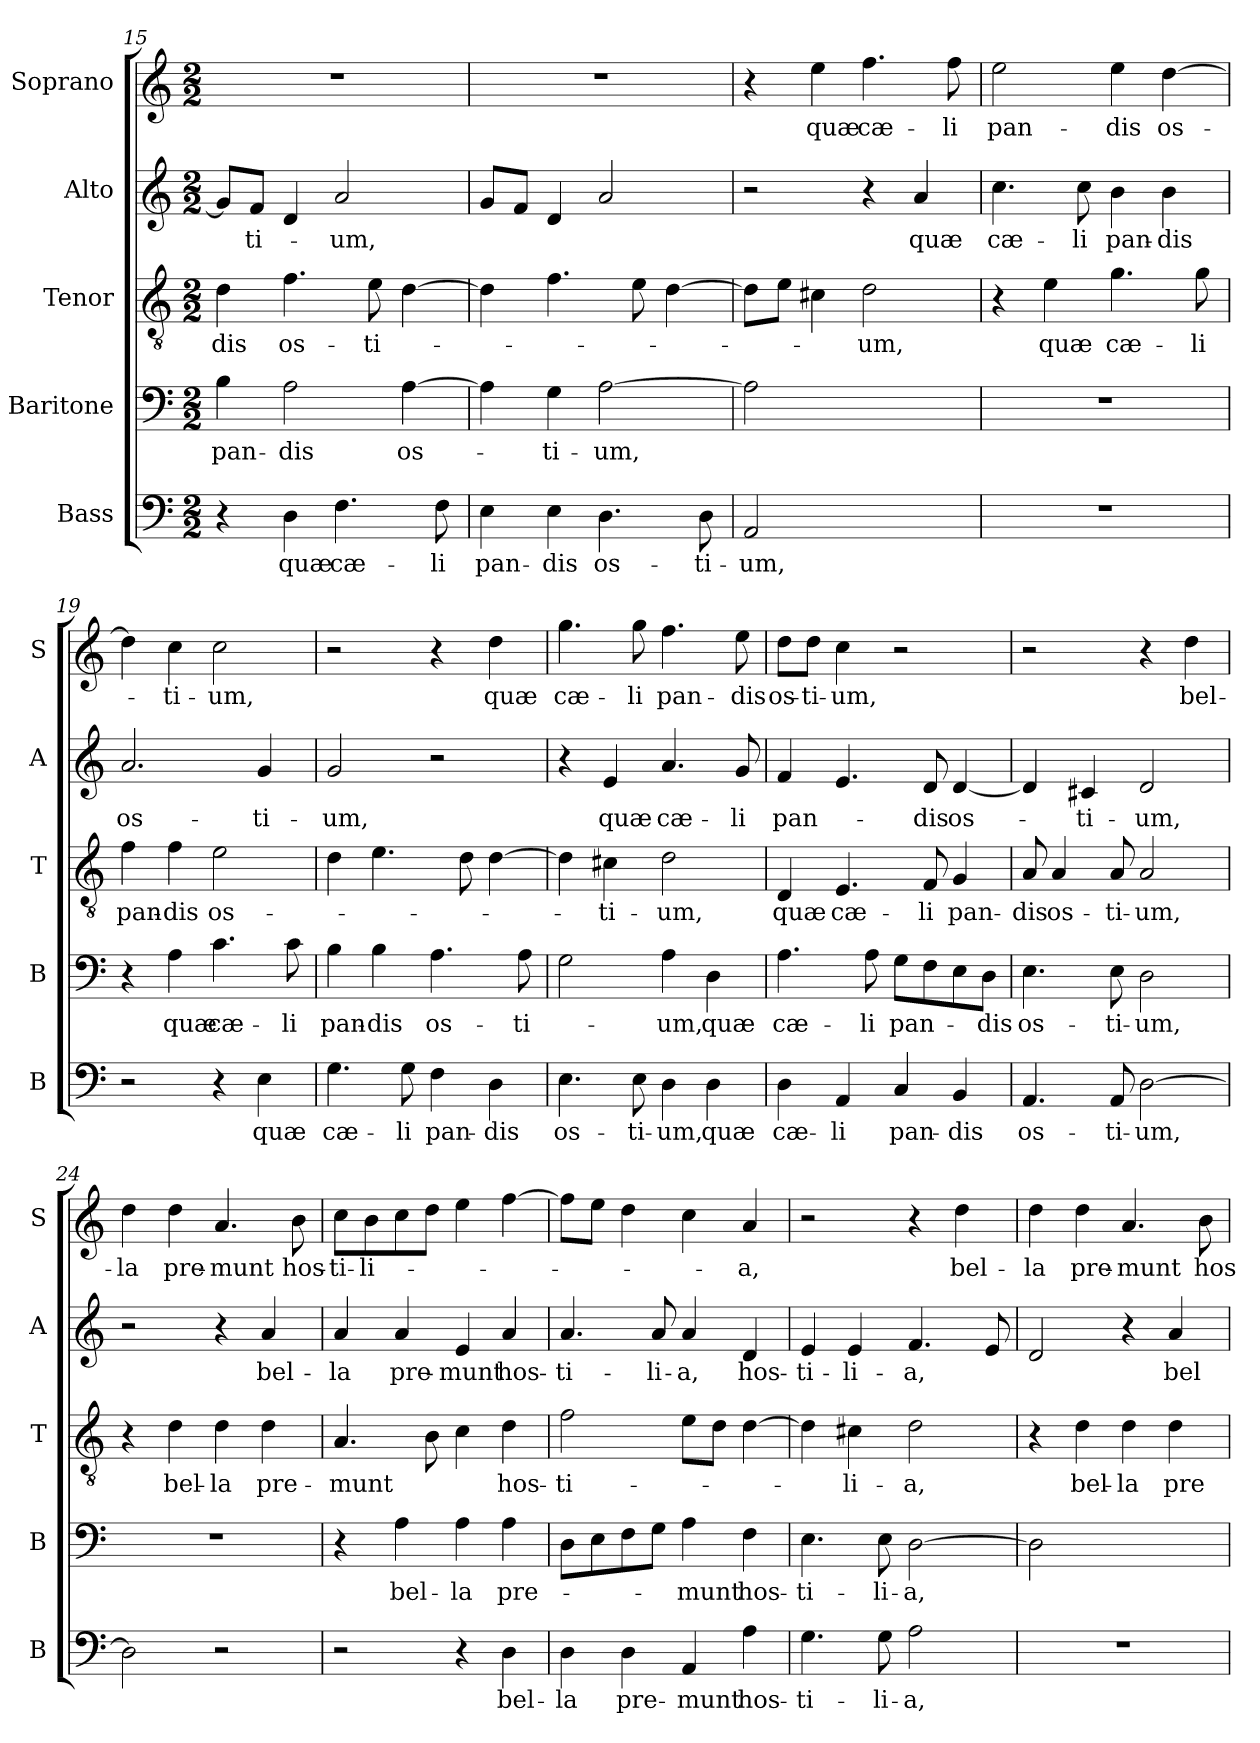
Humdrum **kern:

**kern	**text	**kern	**text	**kern	**text	**kern	**text	**kern	**text
*part5	*part5	*part4	*part4	*part3	*part3	*part2	*part2	*part1	*part1
*staff5	*staff5	*staff4	*staff4	*staff3	*staff3	*staff2	*staff2	*staff1	*staff1
*I"Bass	*	*I"Baritone	*	*I"Tenor	*	*I"Alto	*	*I"Soprano	*
*I'B	*	*I'B	*	*I'T	*	*I'A	*	*I'S	*
*clefF4	*	*clefF4	*	*clefGv2	*	*clefG2	*	*clefG2	*
*k[]	*	*k[]	*	*k[]	*	*k[]	*	*k[]	*
*C:	*	*C:	*	*C:	*	*C:	*	*C:	*
*M2/2	*	*M2/2	*	*M2/2	*	*M2/2	*	*M2/2	*
=15	=15	=15	=15	=15	=15	=15	=15	=15	=15
4r	.	4B\	pan-	4d\	-dis	8g/L]	.	1r	.
.	.	.	.	.	.	8f/J	-ti-	.	.
4D\	quæ	2A\	-dis	4.f\	os-	4d/	.	.	.
4.F\	cæ-	.	.	.	.	2a/	-um,	.	.
.	.	.	.	8e\	-ti-	.	.	.	.
.	.	[4A\	os-	[4d\	.	.	.	.	.
8F\	-li	.	.	.	.	.	.	.	.
=16	=16	=16	=16	=16	=16	=16	=16	=16	=16
4E\	pan-	4A\]	.	4d\]	.	8g/L	.	1r	.
.	.	.	.	.	.	8f/J	.	.	.
4E\	-dis	4G\	-ti-	4.f\	.	4d/	.	.	.
4.D\	os-	[2A\	-um,	.	.	2a/	.	.	.
.	.	.	.	8e\	.	.	.	.	.
.	.	.	.	[4d\	.	.	.	.	.
8D\	-ti-	.	.	.	.	.	.	.	.
=17	=17	=17	=17	=17	=17	=17	=17	=17	=17
2AA/	-um,	2A\]	.	8d\L]	.	2r	.	4r	.
.	.	.	.	8e\J	.	.	.	.	.
.	.	.	.	4c#X\	.	.	.	4ee\	quæ
2ryy	.	2ryy	.	2d\	-um,	4r	.	4.ff\	cæ-
.	.	.	.	.	.	4a/	quæ	.	.
.	.	.	.	.	.	.	.	8ff\	-li
!!LO:LB:g=z
=18	=18	=18	=18	=18	=18	=18	=18	=18	=18
1r	.	1r	.	4r	.	4.cc\	cæ-	2ee\	pan-
.	.	.	.	4e\	quæ	.	.	.	.
.	.	.	.	.	.	8cc\	-li	.	.
.	.	.	.	4.g\	cæ-	4b\	pan-	4ee\	-dis
.	.	.	.	.	.	4b\	-dis	[4dd\	os-
.	.	.	.	8g\	-li	.	.	.	.
=19	=19	=19	=19	=19	=19	=19	=19	=19	=19
2r	.	4r	.	4f\	pan-	2.a/	os-	4dd\]	.
.	.	4A\	quæ	4f\	-dis	.	.	4cc\	-ti-
4r	.	4.c\	cæ-	2e\	os-	.	.	2cc\	-um,
4E\	quæ	.	.	.	.	4g/	-ti-	.	.
.	.	8c\	-li	.	.	.	.	.	.
=20	=20	=20	=20	=20	=20	=20	=20	=20	=20
4.G\	cæ-	4B\	pan-	4d\	.	2g/	-um,	2r	.
.	.	4B\	-dis	4.e\	.	.	.	.	.
8G\	-li	.	.	.	.	.	.	.	.
4F\	pan-	4.A\	os-	.	.	2r	.	4r	.
.	.	.	.	8d\	.	.	.	.	.
4D\	-dis	.	.	[4d\	.	.	.	4dd\	quæ
.	.	8A\	-ti-	.	.	.	.	.	.
=21	=21	=21	=21	=21	=21	=21	=21	=21	=21
4.E\	os-	2G\	.	4d\]	.	4r	.	4.gg\	cæ-
.	.	.	.	4c#\	-ti-	4e/	quæ	.	.
8E\	-ti-	.	.	.	.	.	.	8gg\	-li
4D\	-um,	4A\	-um,	2d\	-um,	4.a/	cæ-	4.ff\	pan-
4D\	quæ	4D\	quæ	.	.	.	.	.	.
.	.	.	.	.	.	8g/	-li	8ee\	-dis
=22	=22	=22	=22	=22	=22	=22	=22	=22	=22
4D\	cæ-	4.A\	cæ-	4D/	quæ	4f/	pan-	8dd\L	os-
.	.	.	.	.	.	.	.	8dd\J	-ti-
4AA/	-li	.	.	4.E/	cæ-	4.e/	.	4cc\	-um,
.	.	8A\	-li	.	.	.	.	.	.
4C/	pan-	8G\L	pan-	.	.	.	.	2r	.
.	.	8F\	.	8F/	-li	8d/	-dis	.	.
4BB/	-dis	8E\	.	4G/	pan-	[4d/	os-	.	.
.	.	8D\J	-dis	.	.	.	.	.	.
!!LO:PB:g=z
=23	=23	=23	=23	=23	=23	=23	=23	=23	=23
4.AA/	os-	4.E\	os-	8A/	-dis	4d/]	.	2r	.
.	.	.	.	4A/	os-	.	.	.	.
.	.	.	.	.	.	4c#X/	-ti-	.	.
8AA/	-ti-	8E\	-ti-	8A/	-ti-	.	.	.	.
[2D\	-um,	2D\	-um,	2A/	-um,	2d/	-um,	4r	.
.	.	.	.	.	.	.	.	4dd\	bel-
=24	=24	=24	=24	=24	=24	=24	=24	=24	=24
2D\]	.	1r	.	4r	.	2r	.	4dd\	-la
.	.	.	.	4d\	bel-	.	.	4dd\	pre-
2r	.	.	.	4d\	-la	4r	.	4.a/	-munt
.	.	.	.	4d\	pre-	4a/	bel-	.	.
.	.	.	.	.	.	.	.	8b\	hos-
=25	=25	=25	=25	=25	=25	=25	=25	=25	=25
2r	.	4r	.	4.A/	-munt	4a/	-la	8cc\L	-ti-
.	.	.	.	.	.	.	.	8b\	-li-
.	.	4A\	bel-	.	.	4a/	pre-	8cc\	.
.	.	.	.	8B\	.	.	.	8dd\J	.
4r	.	4A\	-la	4c\	.	4e/	-munt	4ee\	.
4D\	bel-	4A\	pre-	4d\	hos-	4a/	hos-	[4ff\	.
=26	=26	=26	=26	=26	=26	=26	=26	=26	=26
4D\	-la	8D\L	.	2f\	-ti-	4.a/	-ti-	8ff\L]	.
.	.	8E\	.	.	.	.	.	8ee\J	.
4D\	pre-	8F\	.	.	.	.	.	4dd\	.
.	.	8G\J	.	.	.	8a/	-li-	.	.
4AA/	-munt	4A\	-munt	8e\L	.	4a/	-a,	4cc\	.
.	.	.	.	8d\J	.	.	.	.	.
4A\	hos-	4F\	hos-	[4d\	.	4d/	hos-	4a/	-a,
=27	=27	=27	=27	=27	=27	=27	=27	=27	=27
4.G\	-ti-	4.E\	-ti-	4d\]	.	4e/	-ti-	2r	.
.	.	.	.	4c#\	-li-	4e/	-li-	.	.
8G\	-li-	8E\	-li-	.	.	.	.	.	.
2A\	-a,	[2D\	-a,	2d\	-a,	4.f/	-a,	4r	.
.	.	.	.	.	.	.	.	4dd\	bel-
.	.	.	.	.	.	8e/	.	.	.
!!LO:LB:g=z
=28	=28	=28	=28	=28	=28	=28	=28	=28	=28
1r	.	2D\]	.	4r	.	2d/	.	4dd\	-la
.	.	.	.	4d\	bel-	.	.	4dd\	pre-
.	.	2ryy	.	4d\	-la	4r	.	4.a/	-munt
.	.	.	.	4d\	pre-	4a/	bel-	.	.
.	.	.	.	.	.	.	.	8b\	hos-
=	=	=	=	=	=	=	=	=	=
*-	*-	*-	*-	*-	*-	*-	*-	*-	*-
